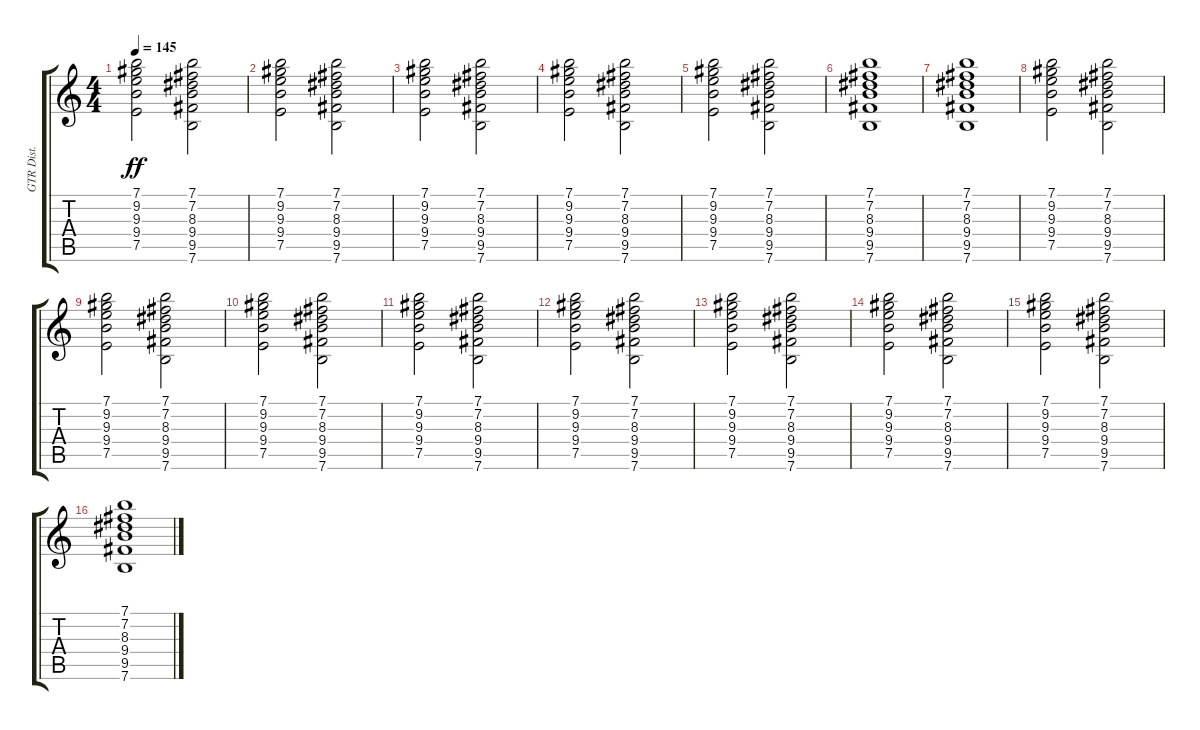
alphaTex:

\track ("GTR Dist." "GTR Dist.") {instrument distortionguitar}
\staff {score tabs}
\tuning (E4 B3 G3 D3 A2 E2) {hide}
\ts (4 4)
\tempo 145
\clef g2
\ks c
(7.1 9.2 9.3 9.4 7.5).2{dy ff} (7.1 7.2 8.3 9.4 9.5 7.6).2 |
(7.1 9.2 9.3 9.4 7.5).2 (7.1 7.2 8.3 9.4 9.5 7.6).2 |
(7.1 9.2 9.3 9.4 7.5).2 (7.1 7.2 8.3 9.4 9.5 7.6).2 |
(7.1 9.2 9.3 9.4 7.5).2 (7.1 7.2 8.3 9.4 9.5 7.6).2 |
(7.1 9.2 9.3 9.4 7.5).2 (7.1 7.2 8.3 9.4 9.5 7.6).2 |
(7.1 7.2 8.3 9.4 9.5 7.6).1 |
(7.1 7.2 8.3 9.4 9.5 7.6).1 |
(7.1 9.2 9.3 9.4 7.5).2 (7.1 7.2 8.3 9.4 9.5 7.6).2 |
(7.1 9.2 9.3 9.4 7.5).2 (7.1 7.2 8.3 9.4 9.5 7.6).2 |
(7.1 9.2 9.3 9.4 7.5).2 (7.1 7.2 8.3 9.4 9.5 7.6).2 |
(7.1 9.2 9.3 9.4 7.5).2 (7.1 7.2 8.3 9.4 9.5 7.6).2 |
(7.1 9.2 9.3 9.4 7.5).2 (7.1 7.2 8.3 9.4 9.5 7.6).2 |
(7.1 9.2 9.3 9.4 7.5).2 (7.1 7.2 8.3 9.4 9.5 7.6).2 |
(7.1 9.2 9.3 9.4 7.5).2 (7.1 7.2 8.3 9.4 9.5 7.6).2 |
(7.1 9.2 9.3 9.4 7.5).2 (7.1 7.2 8.3 9.4 9.5 7.6).2 |
(7.1 7.2 8.3 9.4 9.5 7.6).1
